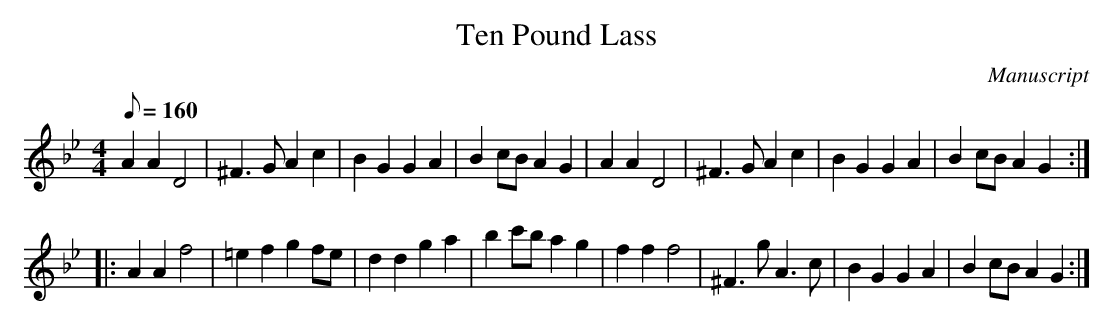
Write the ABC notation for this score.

X:1
T: Ten Pound Lass
M:4/4
L:1/8
Q:160
O:Manuscript
K:Gm
A2 A2 D4| ^F3 G A2 c2|B2 G2 G2 A2|B2 cB A2 G2|A2 A2 D4|^F3 G A2 c2| B2 G2 G2 A2 |B2 cB A2 G2:|
|: A2 A2 f4| =e2 f2 g2 fe|d2 d2 g2 a2| b2 c'b a2 g2|f2 f2 f4|^F3 g A3 c|B2 G2 G2 A2|B2 cB A2 G2:|
